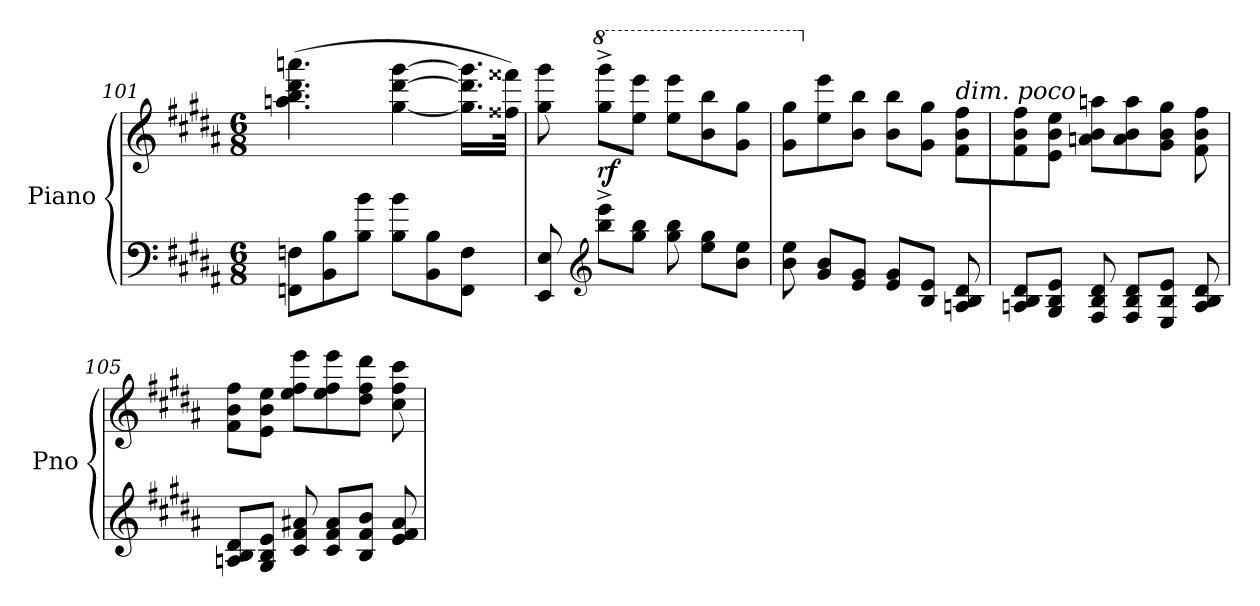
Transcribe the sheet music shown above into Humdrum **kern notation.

**kern	**kern	**dynam
*part1	*part1	*part1
*staff2	*staff1	*staff1/2
*I"Piano	*	*
*I'Pno	*	*
!!LO:PB:g=z
*clefF4	*clefG2	*
*k[f#c#g#d#a#]	*k[f#c#g#d#a#]	*
*M6/8	*M6/8	*
=101	=101	=101
8FFn\ 8Fn\L	(4.aan\ 4.bb\ 4.ddd#\ 4.aaan\	.
8BB\ 8B\	.	.
8B\ 8b\J	.	.
8B\ 8b\L	[4gg#\ [4ddd#\ [4ggg#\	.
8BB\ 8B\	.	.
8FF\ 8F\J	16.gg#\] 16.ddd#\] 16.ggg#\]LL	.
.	32ff##X\ 32fff##X\JJk)	.
=102	=102	=102
8EE/ 8E/	8gg#\ 8ggg#\	.
*clefG2	*	*
*	*8va	*
!	!	!LO:DY:b
8bb\^ 8eee\^L	8ggg#\^ 8gggg#\^L	rf
8gg#\ 8bb\J	8eee\ 8eeee\J	.
8gg#\ 8bb\	8eee\ 8eeee\L	.
8ee\ 8gg#\L	8bb\ 8bbb\	.
8b\ 8ee\J	8gg#\ 8ggg#\J	.
=103	=103	=103
8b\ 8ee\	8gg#\ 8ggg#\L	.
*	*X8va	*
8g#/ 8b/L	8ee\ 8eee\	.
8e/ 8g#/J	8b\ 8bb\J	.
8e/ 8g#/L	8b\ 8bb\L	.
8B/ 8e/J	8g#\ 8gg#\J	.
!	!LO:TX:a:i:t=dim. poco	!
8An/ 8B/ 8d#/	8f#\ 8b\ 8ff#\L	.
=104	=104	=104
8An/ 8B/ 8d#/L	8f#\ 8b\ 8ff#\	.
8G#/ 8B/ 8e/J	8e\ 8b\ 8ee\J	.
8F#/ 8B/ 8d#/	8an\ 8b\ 8aan\L	.
8F#/ 8B/ 8d#/L	8a\ 8b\ 8aa\	.
8E/ 8B/ 8e/J	8g#\ 8b\ 8gg#\J	.
8A/ 8B/ 8d#/	8f#\ 8b\ 8ff#\	.
!!LO:LB:g=z
=105	=105	=105
8An/ 8B/ 8d#/L	8f#\ 8b\ 8ff#\L	.
8G#/ 8B/ 8e/J	8e\ 8b\ 8ee\J	.
8c#/ 8f#/ 8a#X/	8ee\ 8ff#\ 8eee\L	.
8c#/ 8f#/ 8a#/L	8ee\ 8ff#\ 8eee\	.
8B/ 8f#/ 8b/J	8dd#\ 8ff#\ 8ddd#\J	.
8e/ 8f#/ 8a#/	8cc#\ 8ff#\ 8ccc#\L	.
=	=	=
*-	*-	*-
